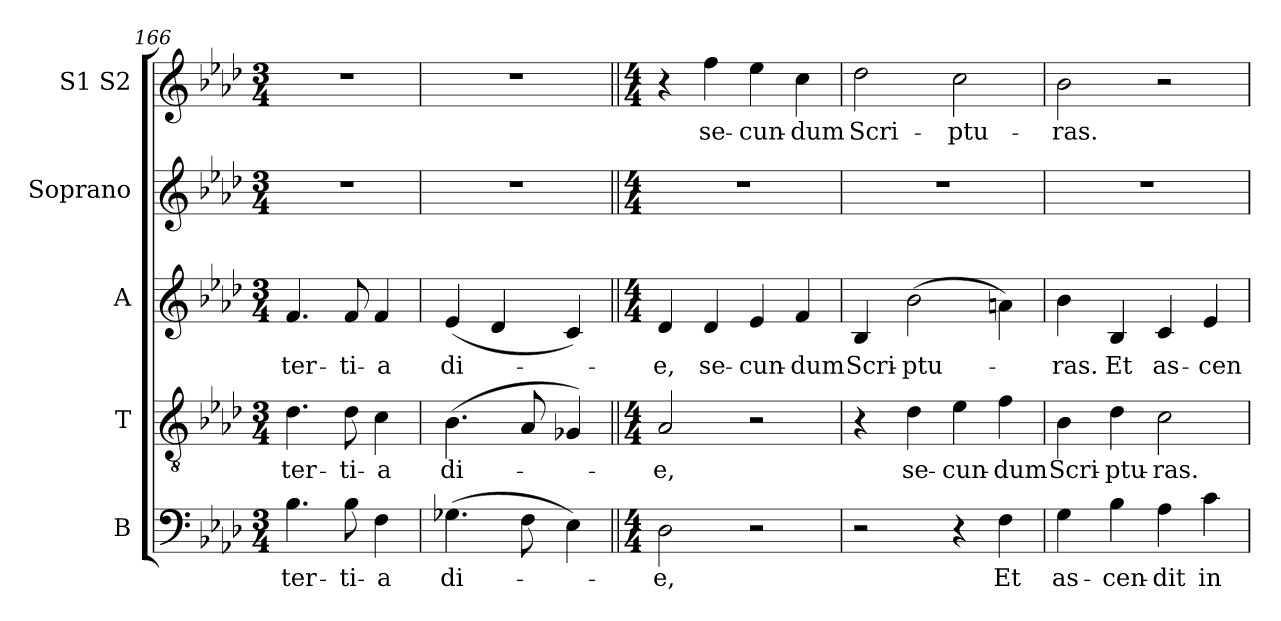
**kern	**text	**kern	**text	**kern	**text	**kern	**kern	**text
*part5	*part5	*part4	*part4	*part3	*part3	*part2	*part1	*part1
*staff5	*staff5	*staff4	*staff4	*staff3	*staff3	*staff2	*staff1	*staff1
*I"B	*	*I"T	*	*I"A	*	*I"Soprano	*I"S1 S2	*
*clefF4	*	*clefGv2	*	*clefG2	*	*clefG2	*clefG2	*
*	*	*ITrd7c12	*	*	*	*	*	*
*k[b-e-a-d-]	*	*k[b-e-a-d-]	*	*k[b-e-a-d-]	*	*k[b-e-a-d-]	*k[b-e-a-d-]	*
*f:	*	*f:	*	*f:	*	*f:	*f:	*
*M3/4	*	*M3/4	*	*M3/4	*	*M3/4	*M3/4	*
=166	=166	=166	=166	=166	=166	=166	=166	=166
!	!LO:LY:b:color=#000000	!	!	!	!	!	!	!
!	!	!	!LO:LY:b:color=#000000	!	!	!	!	!
!	!	!	!	!	!LO:LY:b:color=#000000	!LO:N:vis=1	!LO:N:vis=1	!
4.B-i\	ter-	4.D-i\	ter-	4.fi/	ter-	2.r	2.r	.
!	!LO:LY:b:color=#000000	!	!	!	!	!	!	!
!	!	!	!LO:LY:b:color=#000000	!	!	!	!	!
!	!	!	!	!	!LO:LY:b:color=#000000	!	!	!
8B-i\	-ti-	8D-i\	-ti-	8fi/	-ti-	.	.	.
!	!LO:LY:b:color=#000000	!	!	!	!	!	!	!
!	!	!	!LO:LY:b:color=#000000	!	!	!	!	!
!	!	!	!	!	!LO:LY:b:color=#000000	!	!	!
4Fi\	-a	4Ci\	-a	4fi/	-a	.	.	.
=167	=167	=167	=167	=167	=167	=167	=167	=167
!	!LO:LY:b:color=#000000	!	!	!	!	!	!	!
!	!	!	!LO:LY:b:color=#000000	!	!	!	!	!
!	!	!	!	!	!LO:LY:b:color=#000000	!LO:N:vis=1	!LO:N:vis=1	!
(4.G-Xi\	di-	(4.BB-i\	di-	(4e-i/	di-	2.r	2.r	.
.	.	.	.	4d-i/	.	.	.	.
8Fi\	.	8AA-i/	.	.	.	.	.	.
4E-i\)	.	4GG-Xi/)	.	4ci/)	.	.	.	.
!!LO:LB:g=z
=168||	=168||	=168||	=168||	=168||	=168||	=168||	=168||	=168||
*M4/4	*	*M4/4	*	*M4/4	*	*M4/4	*M4/4	*
!	!LO:LY:b:color=#000000	!	!	!	!	!	!	!
!	!	!	!LO:LY:b:color=#000000	!	!	!	!	!
*	*	*	*	*	*	*	*MM150	*
!	!	!	!	!	!LO:LY:b:color=#000000	!	!	!
2D-i\	-e,	2AA-i/	-e,	4d-i/	-e,	1r	4r	.
!	!	!	!	!	!LO:LY:b:color=#000000	!	!	!
!	!	!	!	!	!	!	!	!LO:LY:b:color=#000000
.	.	.	.	4d-i/	se-	.	4ffi\	se-
!	!	!	!	!	!LO:LY:b:color=#000000	!	!	!
!	!	!	!	!	!	!	!	!LO:LY:b:color=#000000
2r	.	2r	.	4e-i/	-cun-	.	4ee-i\	-cun-
!	!	!	!	!	!LO:LY:b:color=#000000	!	!	!
!	!	!	!	!	!	!	!	!LO:LY:b:color=#000000
.	.	.	.	4fi/	-dum	.	4cci\	-dum
=169	=169	=169	=169	=169	=169	=169	=169	=169
!	!	!	!	!	!LO:LY:b:color=#000000	!	!	!
!	!	!	!	!	!	!	!	!LO:LY:b:color=#000000
2r	.	4r	.	4B-i/	Scri-	1r	2dd-i\	Scri-
!	!	!	!LO:LY:b:color=#000000	!	!	!	!	!
!	!	!	!	!	!LO:LY:b:color=#000000	!	!	!
.	.	4D-i\	se-	(2b-i\	-ptu-	.	.	.
!	!	!	!LO:LY:b:color=#000000	!	!	!	!	!
!	!	!	!	!	!	!	!	!LO:LY:b:color=#000000
4r	.	4E-i\	-cun-	.	.	.	2cci\	-ptu-
!	!LO:LY:b:color=#000000	!	!	!	!	!	!	!
!	!	!	!LO:LY:b:color=#000000	!	!	!	!	!
4Fi\	Et	4Fi\	-dum	4ani\)	.	.	.	.
=170	=170	=170	=170	=170	=170	=170	=170	=170
!	!LO:LY:b:color=#000000	!	!	!	!	!	!	!
!	!	!	!LO:LY:b:color=#000000	!	!	!	!	!
!	!	!	!	!	!LO:LY:b:color=#000000	!	!	!
!	!	!	!	!	!	!	!	!LO:LY:b:color=#000000
4Gi\	as-	4BB-i\	Scri-	4b-i\	-ras.	1r	2b-i\	-ras.
!	!LO:LY:b:color=#000000	!	!	!	!	!	!	!
!	!	!	!LO:LY:b:color=#000000	!	!	!	!	!
!	!	!	!	!	!LO:LY:b:color=#000000	!	!	!
4B-i\	-cen-	4D-i\	-ptu-	4B-i/	Et	.	.	.
!	!LO:LY:b:color=#000000	!	!	!	!	!	!	!
!	!	!	!LO:LY:b:color=#000000	!	!	!	!	!
!	!	!	!	!	!LO:LY:b:color=#000000	!	!	!
4A-i\	-dit	2Ci\	-ras.	4ci/	as-	.	2r	.
!	!LO:LY:b:color=#000000	!	!	!	!	!	!	!
!	!	!	!	!	!LO:LY:b:color=#000000	!	!	!
4ci\	in	.	.	4e-i/	-cen-	.	.	.
=	=	=	=	=	=	=	=	=
*-	*-	*-	*-	*-	*-	*-	*-	*-
